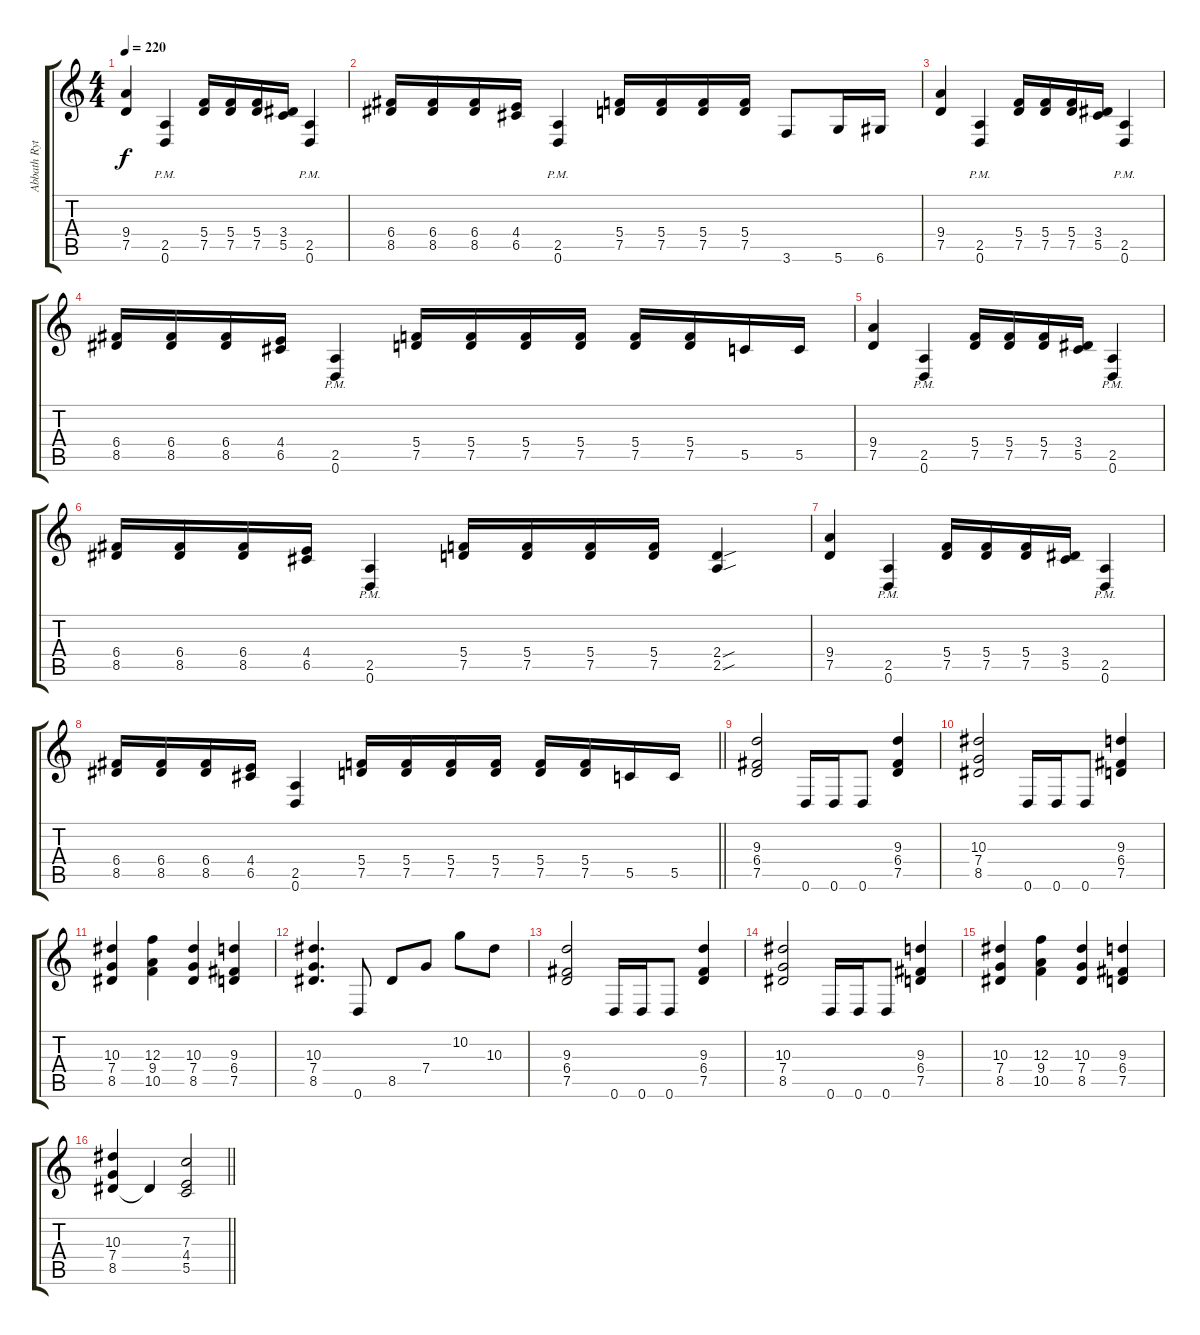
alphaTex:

\track ("Abbath Rythm Guitar" "Abbath Ryt") {instrument distortionguitar}
\staff {score tabs}
\tuning (D4 A3 F3 C3 G2 D2) {hide}
\ts (4 4)
\tempo 220
\clef g2
\ks c
(9.4 7.5).4{dy f} (2.5{pm} 0.6{pm}).4 (5.4 7.5).16 (5.4 7.5).16 (5.4 7.5).16 (3.4 5.5).16 (2.5{pm} 0.6{pm}).4 |
(6.4 8.5).16 (6.4 8.5).16 (6.4 8.5).16 (4.4 6.5).16 (2.5{pm} 0.6{pm}).4 (5.4 7.5).16 (5.4 7.5).16 (5.4 7.5).16 (5.4 7.5).16 3.6.8 5.6.16 6.6.16 |
(9.4 7.5).4 (2.5{pm} 0.6{pm}).4 (5.4 7.5).16 (5.4 7.5).16 (5.4 7.5).16 (3.4 5.5).16 (2.5{pm} 0.6{pm}).4 |
(6.4 8.5).16 (6.4 8.5).16 (6.4 8.5).16 (4.4 6.5).16 (2.5{pm} 0.6{pm}).4 (5.4 7.5).16 (5.4 7.5).16 (5.4 7.5).16 (5.4 7.5).16 (5.4 7.5).16 (5.4 7.5).16 5.5.16 5.5.16 |
(9.4 7.5).4 (2.5{pm} 0.6{pm}).4 (5.4 7.5).16 (5.4 7.5).16 (5.4 7.5).16 (3.4 5.5).16 (2.5{pm} 0.6{pm}).4 |
(6.4 8.5).16 (6.4 8.5).16 (6.4 8.5).16 (4.4 6.5).16 (2.5{pm} 0.6{pm}).4 (5.4 7.5).16 (5.4 7.5).16 (5.4 7.5).16 (5.4 7.5).16 (2.4{sou} 2.5{sou}).4 |
(9.4 7.5).4 (2.5{pm} 0.6{pm}).4 (5.4 7.5).16 (5.4 7.5).16 (5.4 7.5).16 (3.4 5.5).16 (2.5{pm} 0.6{pm}).4 |
\barLineRight lightlight
(6.4 8.5).16 (6.4 8.5).16 (6.4 8.5).16 (4.4 6.5).16 (2.5 0.6).4 (5.4 7.5).16 (5.4 7.5).16 (5.4 7.5).16 (5.4 7.5).16 (5.4 7.5).16 (5.4 7.5).16 5.5.16 5.5.16 |
(9.3 6.4 7.5).2 0.6.16 0.6.16 0.6.8 (9.3 6.4 7.5).4 |
(10.3 7.4 8.5).2 0.6.16 0.6.16 0.6.8 (9.3 6.4 7.5).4 |
(10.3 7.4 8.5).4 (12.3 9.4 10.5).4 (10.3 7.4 8.5).4 (9.3 6.4 7.5).4 |
(10.3 7.4 8.5).4{d} 0.6.8 8.5.8 7.4.8 10.2.8 10.3.8 |
(9.3 6.4 7.5).2 0.6.16 0.6.16 0.6.8 (9.3 6.4 7.5).4 |
(10.3 7.4 8.5).2 0.6.16 0.6.16 0.6.8 (9.3 6.4 7.5).4 |
(10.3 7.4 8.5).4 (12.3 9.4 10.5).4 (10.3 7.4 8.5).4 (9.3 6.4 7.5).4 |
\barLineRight lightlight
(10.3 7.4 8.5).4 8.5{t}.4 (7.3 4.4 5.5).2
